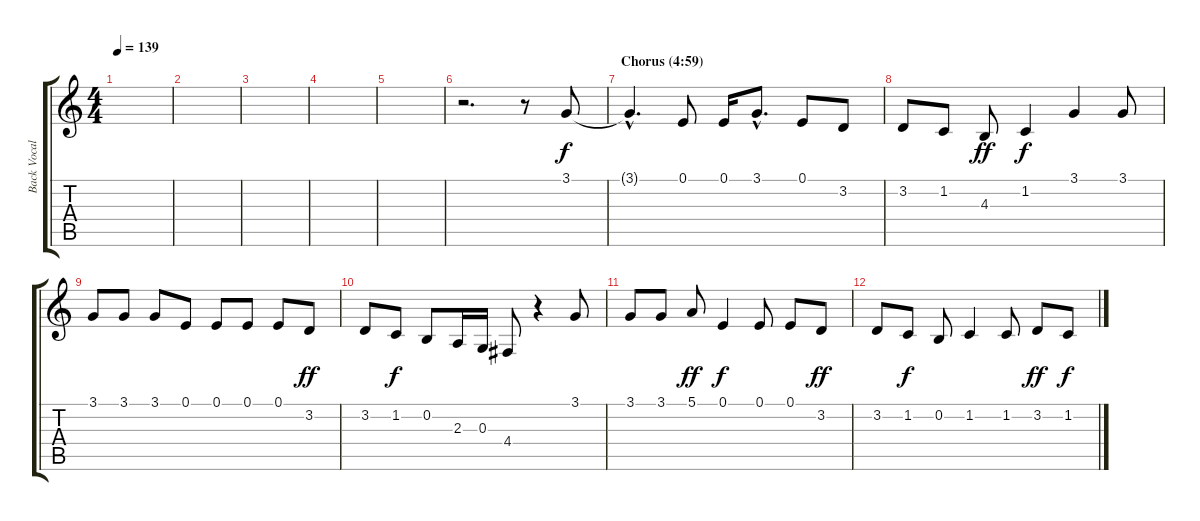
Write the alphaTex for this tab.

\track ("Back Vocals" "Back Vocal") {instrument piccolo}
\staff {score tabs}
\tuning (E4 B3 G3 D3 A2 E2) {hide}
\ts (4 4)
\tempo 139
\clef g2
\ks c
|
|
|
|
|
r.2{d} r.8 3.1.8 |
\section ("" "Chorus (4:59)")
3.1{hac t}.4{d} 0.1.8 0.1.16 3.1{hac}.8{d} 0.1.8 3.2.8 |
3.2.8 1.2.8 4.3.8{dy ff} 1.2.4{dy f} 3.1.4 3.1.8 |
3.1.8 3.1.8 3.1.8 0.1.8 0.1.8 0.1.8 0.1.8 3.2.8{dy ff} |
3.2.8 1.2.8{dy f} 0.2.8 2.3.16 0.3.16 4.4.8 r.4 3.1.8 |
3.1.8 3.1.8 5.1.8{dy ff} 0.1.4{dy f} 0.1.8 0.1.8 3.2.8{dy ff} |
3.2.8 1.2.8{dy f} 0.2.8 1.2.4 1.2.8 3.2.8{dy ff} 1.2.8{dy f}
